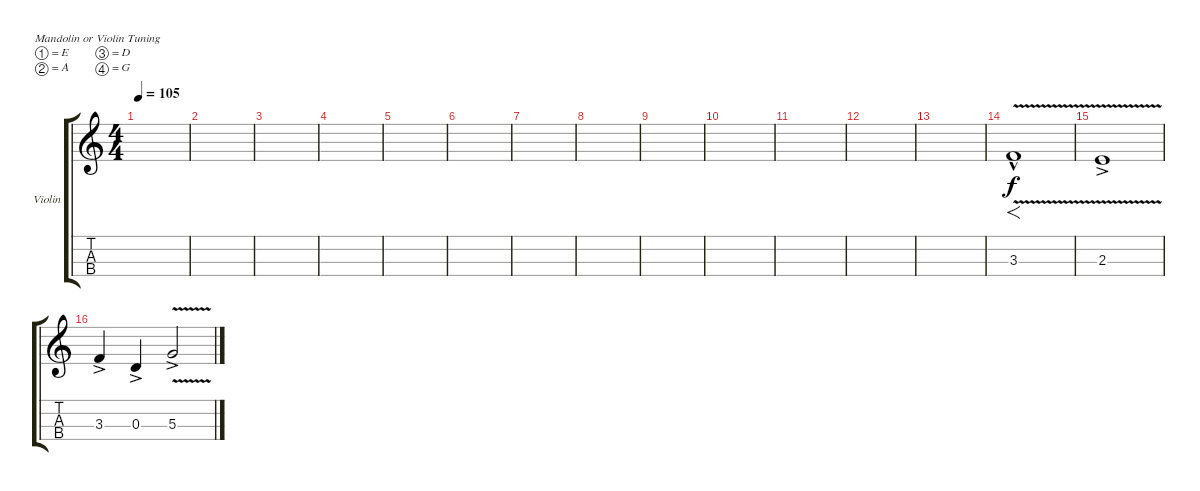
\bracketExtendMode groupsimilarinstruments
\firstSystemTrackNameOrientation horizontal
\otherSystemsTrackNameOrientation horizontal
\track ("Violin" "Violin") {instrument violin}
\staff {score tabs}
\tuning (E5 A4 D4 G3)
\ts (4 4)
\tempo 105
\clef g2
\scale
0.333333
\ks c
|
\scale
0.333333 |
\scale
0.333333 |
\scale
0.333333 |
\scale
0.333333 |
\scale
0.333333 |
\scale
0.333333 |
\scale
0.333333 |
\scale
0.333333 |
\scale
0.333333 |
\scale
0.333333 |
\scale
0.333333 |
\scale
0.333333 |
\scale
0.333333 3.3{v hac}.1{f} |
\scale
0.333333 2.3{v ac}.1 |
\scale
0.333333 3.3{ac}.4 0.3{ac}.4 5.3{v ac}.2
